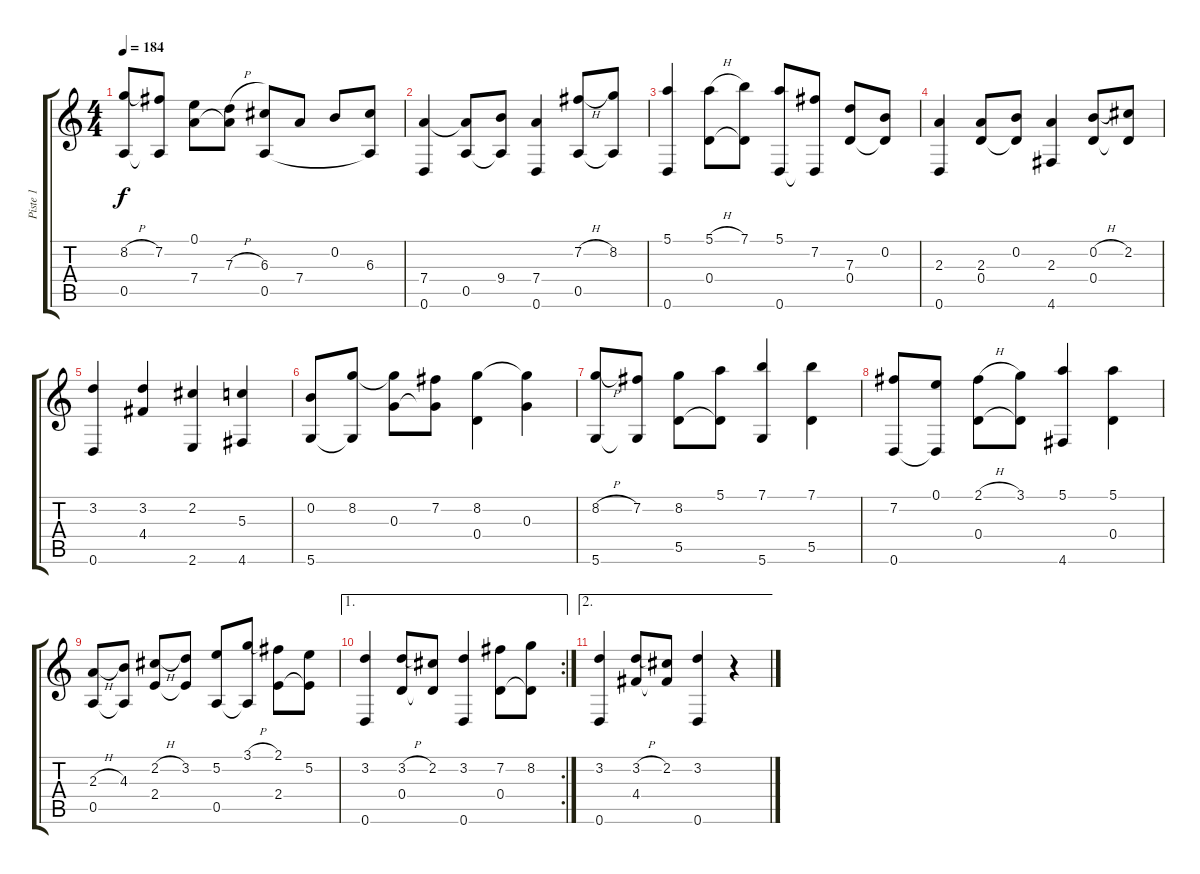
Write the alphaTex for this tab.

\track ("Piste 1" "Piste 1") {instrument acousticguitarnylon}
\staff {score tabs}
\tuning (E4 B3 G3 D3 A2 D2) {hide}
\ts (4 4)
\tempo 184
\clef g2
\ks c
(8.2{h} 0.5).8{dy f} (7.2 0.5{t}).8 (0.1 7.4).8 (7.3{h} 7.4{t}).8 (6.3 0.5).8 7.4.8 0.2.8 (6.3 0.5{t}).8 |
(7.4 0.6).4 (7.4{t} 0.5).8 (9.4 0.5{t}).8 (7.4 0.6).4 (7.2{h} 0.5).8 (8.2 0.5{t}).8 |
(5.1 0.6).4 (5.1{h} 0.4).8 (7.1 0.4{t}).8 (5.1 0.6).8 (7.2 0.6{t}).8 (7.3 0.4).8 (0.2 0.4{t}).8 |
(2.3 0.6).4 (2.3 0.4).8 (0.2 0.4{t}).8 (2.3 4.6).4 (0.2{h} 0.4).8 (2.2 0.4{t}).8 |
(3.2 0.6).4 (3.2 4.4).4 (2.2 2.6).4 (5.3 4.6).4 |
(0.2 5.6).8 (8.2 5.6{t}).8 (8.2{t} 0.3).8 (7.2 0.3{t}).8 (8.2 0.4).4 (8.2{t} 0.3).4 |
(8.2{h} 5.6).8 (7.2 5.6{t}).8 (8.2 5.5).8 (5.1 5.5{t}).8 (7.1 5.6).4 (7.1 5.5).4 |
(7.2 0.6).8 (0.1 0.6{t}).8 (2.1{h} 0.4).8 (3.1 0.4{t}).8 (5.1 4.6).4 (5.1 0.4).4 |
(2.3{h} 0.5).8 (4.3 0.5{t}).8 (2.2{h} 2.4).8 (3.2 2.4{t}).8 (5.2 0.5).8 (3.1{h} 0.5{t}).8 (2.1 2.4).8 (5.2 2.4{t}).8 |
\ae 1
\rc 2
(3.2 0.6).4 (3.2{h} 0.4).8 (2.2 0.4{t}).8 (3.2 0.6).4 (7.2 0.4).8 (8.2 0.4{t}).8 |
\ae 2
(3.2 0.6).4 (3.2{h} 4.4).8 (2.2 4.4{t}).8 (3.2 0.6).4 r.4
